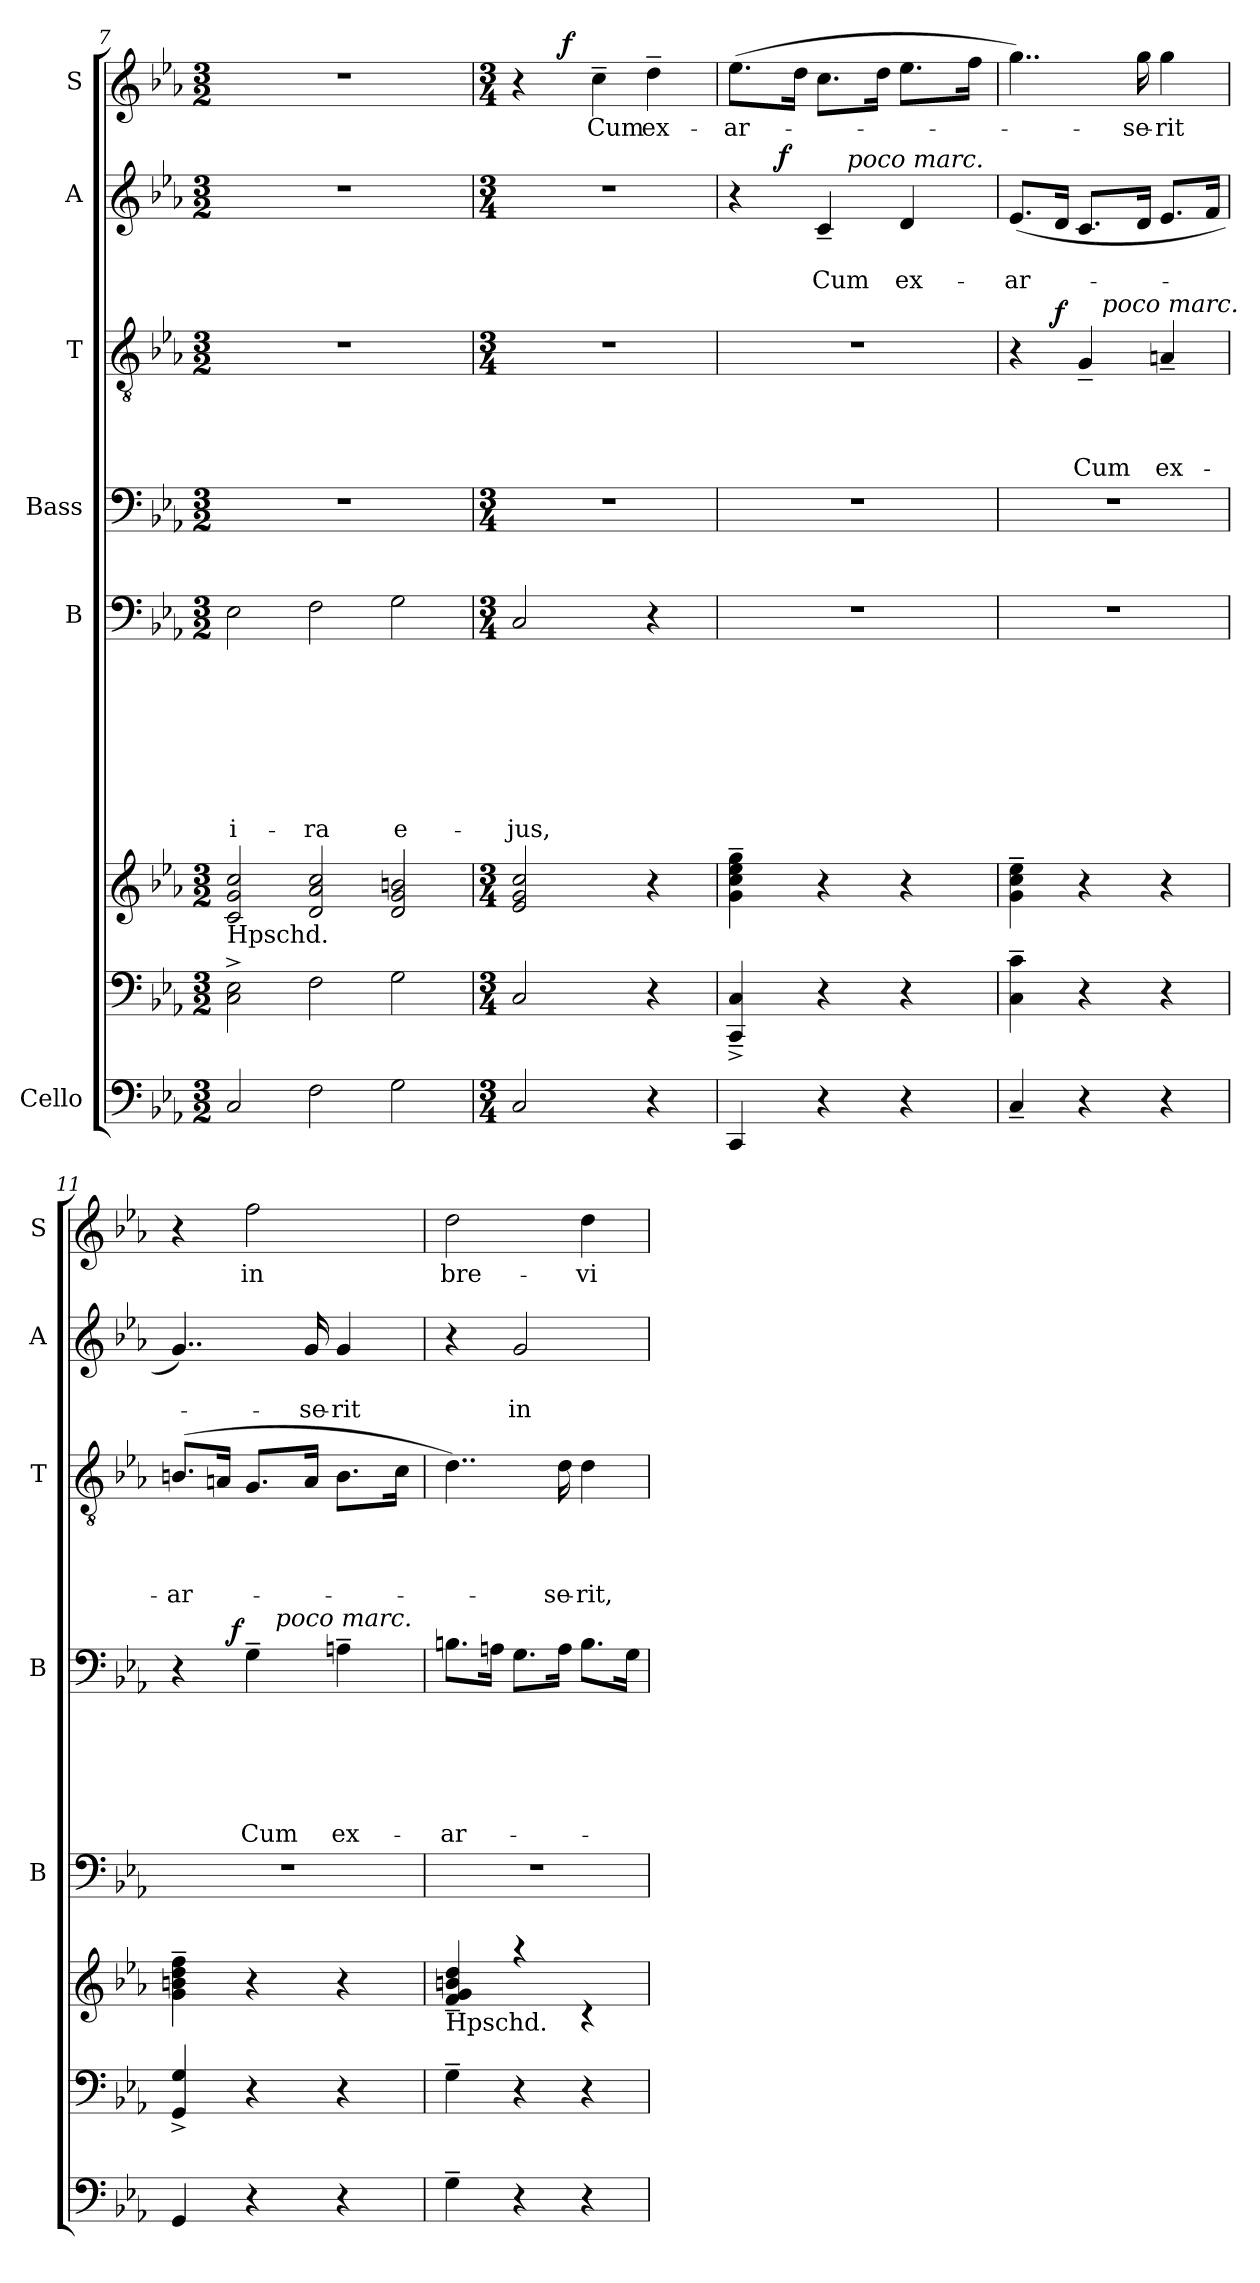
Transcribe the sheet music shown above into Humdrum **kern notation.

**kern	**kern	**kern	**kern	**text	**text	**text	**text	**text	**text	**text	**text	**kern	**text	**text	**text	**text	**text	**text	**dynam	**kern	**text	**text	**text	**text	**dynam	**kern	**text	**text	**dynam	**kern	**text	**dynam
*part8	*part7	*part6	*part5	*part5	*part5	*part5	*part5	*part5	*part5	*part5	*part5	*part4	*part4	*part4	*part4	*part4	*part4	*part4	*part4	*part3	*part3	*part3	*part3	*part3	*part3	*part2	*part2	*part2	*part2	*part1	*part1	*part1
*staff8	*staff7	*staff6	*staff5	*staff5	*staff5	*staff5	*staff5	*staff5	*staff5	*staff5	*staff5	*staff4	*staff4	*staff4	*staff4	*staff4	*staff4	*staff4	*staff4	*staff3	*staff3	*staff3	*staff3	*staff3	*staff3	*staff2	*staff2	*staff2	*staff2	*staff1	*staff1	*staff1
*I"Cello	*	*	*I"B	*	*	*	*	*	*	*	*	*I"Bass	*	*	*	*	*	*	*	*I"T	*	*	*	*	*	*I"A	*	*	*	*I"S	*	*
*	*	*	*I'B	*	*	*	*	*	*	*	*	*I'B	*	*	*	*	*	*	*	*I'T	*	*	*	*	*	*I'A	*	*	*	*I'S	*	*
!!LO:PB:g=z
*clefF4	*clefF4	*clefG2	*clefF4	*	*	*	*	*	*	*	*	*clefF4	*	*	*	*	*	*	*	*clefGv2	*	*	*	*	*	*clefG2	*	*	*	*clefG2	*	*
*k[b-e-a-]	*k[b-e-a-]	*k[b-e-a-]	*k[b-e-a-]	*	*	*	*	*	*	*	*	*k[b-e-a-]	*	*	*	*	*	*	*	*k[b-e-a-]	*	*	*	*	*	*k[b-e-a-]	*	*	*	*k[b-e-a-]	*	*
*E-:	*E-:	*E-:	*E-:	*	*	*	*	*	*	*	*	*E-:	*	*	*	*	*	*	*	*E-:	*	*	*	*	*	*E-:	*	*	*	*E-:	*	*
*M3/2	*M3/2	*M3/2	*M3/2	*	*	*	*	*	*	*	*	*M3/2	*	*	*	*	*	*	*	*M3/2	*	*	*	*	*	*M3/2	*	*	*	*M3/2	*	*
=7	=7	=7	=7	=7	=7	=7	=7	=7	=7	=7	=7	=7	=7	=7	=7	=7	=7	=7	=7	=7	=7	=7	=7	=7	=7	=7	=7	=7	=7	=7	=7	=7
!	!	!LO:TX:b:t=Hpschd.	!	!	!	!	!	!	!	!	!	!	!	!	!	!	!	!	!	!	!	!	!	!	!	!	!	!	!	!	!	!
!	!	!	!	!	!	!	!	!	!	!	!LO:LY:b	!LO:N:vis=1	!	!	!	!	!	!	!	!LO:N:vis=1	!	!	!	!	!	!LO:N:vis=1	!	!	!	!LO:N:vis=1	!	!
2C/	2C\^> 2E-\^>	2c/ 2g/ 2cc/	2E-\	.	.	.	.	.	.	.	i-	1.r	.	.	.	.	.	.	.	1.r	.	.	.	.	.	1.r	.	.	.	1.r	.	.
!	!	!	!	!	!	!	!	!	!	!	!LO:LY:b	!	!	!	!	!	!	!	!	!	!	!	!	!	!	!	!	!	!	!	!	!
2F\	2F\	2d/ 2a-/ 2cc/	2F\	.	.	.	.	.	.	.	-ra	.	.	.	.	.	.	.	.	.	.	.	.	.	.	.	.	.	.	.	.	.
!	!	!	!	!	!	!	!	!	!	!	!LO:LY:b	!	!	!	!	!	!	!	!	!	!	!	!	!	!	!	!	!	!	!	!	!
2G\	2G\	2d/ 2g/ 2bn/	2G\	.	.	.	.	.	.	.	e-	.	.	.	.	.	.	.	.	.	.	.	.	.	.	.	.	.	.	.	.	.
=8	=8	=8	=8	=8	=8	=8	=8	=8	=8	=8	=8	=8	=8	=8	=8	=8	=8	=8	=8	=8	=8	=8	=8	=8	=8	=8	=8	=8	=8	=8	=8	=8
*M3/4	*M3/4	*M3/4	*M3/4	*	*	*	*	*	*	*	*	*M3/4	*	*	*	*	*	*	*	*M3/4	*	*	*	*	*	*M3/4	*	*	*	*M3/4	*	*
!	!	!	!	!	!	!	!	!	!	!	!LO:LY:b	!LO:N:vis=1	!	!	!	!	!	!	!	!LO:N:vis=1	!	!	!	!	!	!LO:N:vis=1	!	!	!	!	!	!
*	*	*	*	*	*	*	*	*	*	*	*	*	*	*	*	*	*	*	*	*	*	*	*	*	*	*	*	*	*	*^	*	*
2C/	2C/	2e-/ 2g/ 2cc/	2C/	.	.	.	.	.	.	.	-jus,	2.r	.	.	.	.	.	.	.	2.r	.	.	.	.	.	2.r	.	.	.	4r	8ryy	.	.
.	.	.	.	.	.	.	.	.	.	.	.	.	.	.	.	.	.	.	.	.	.	.	.	.	.	.	.	.	.	.	32ryy	.	.
!	!	!	!	!	!	!	!	!	!	!	!	!	!	!	!	!	!	!	!	!	!	!	!	!	!	!	!	!	!	!	!	!	!LO:DY:a
.	.	.	.	.	.	.	.	.	.	.	.	.	.	.	.	.	.	.	.	.	.	.	.	.	.	.	.	.	.	.	2ryy	.	f
!	!	!	!	!	!	!	!	!	!	!	!	!	!	!	!	!	!	!	!	!	!	!	!	!	!	!	!	!	!	!	!	!LO:LY:b	!
.	.	.	.	.	.	.	.	.	.	.	.	.	.	.	.	.	.	.	.	.	.	.	.	.	.	.	.	.	.	4cc~>\	.	Cum	.
!	!	!	!	!	!	!	!	!	!	!	!	!	!	!	!	!	!	!	!	!	!	!	!	!	!	!	!	!	!	!	!	!LO:LY:b	!
4r	4r	4r	4r	.	.	.	.	.	.	.	.	.	.	.	.	.	.	.	.	.	.	.	.	.	.	.	.	.	.	4dd~>\	.	ex-	.
.	.	.	.	.	.	.	.	.	.	.	.	.	.	.	.	.	.	.	.	.	.	.	.	.	.	.	.	.	.	.	16.ryy	.	.
=9	=9	=9	=9	=9	=9	=9	=9	=9	=9	=9	=9	=9	=9	=9	=9	=9	=9	=9	=9	=9	=9	=9	=9	=9	=9	=9	=9	=9	=9	=9	=9	=9	=9
!	!	!	!LO:N:vis=1	!	!	!	!	!	!	!	!	!LO:N:vis=1	!	!	!	!	!	!	!	!LO:N:vis=1	!	!	!	!	!	!	!	!	!	!	!	!LO:LY:b	!
*	*	*	*	*	*	*	*	*	*	*	*	*	*	*	*	*	*	*	*	*	*	*	*	*	*	*^	*	*	*	*	*	*	*
*	*	*	*	*	*	*	*	*	*	*	*	*	*	*	*	*	*	*	*	*	*	*	*	*	*	*	*^	*	*	*	*v	*v	*	*
4CC/	4CC/^<~< 4C/^<~<	4g\~> 4cc\~> 4ee-\~> 4gg\~>	2.r	.	.	.	.	.	.	.	.	2.r	.	.	.	.	.	.	.	2.r	.	.	.	.	.	4r	8ryy	4ryy	.	.	.	(>8.ee-\L	-ar-	.
.	.	.	.	.	.	.	.	.	.	.	.	.	.	.	.	.	.	.	.	.	.	.	.	.	.	.	32ryy	.	.	.	.	.	.	.
!	!	!	!	!	!	!	!	!	!	!	!	!	!	!	!	!	!	!	!	!	!	!	!	!	!	!	!	!	!	!	!LO:DY:a	!	!	!
.	.	.	.	.	.	.	.	.	.	.	.	.	.	.	.	.	.	.	.	.	.	.	.	.	.	.	2ryy	.	.	.	f	.	.	.
.	.	.	.	.	.	.	.	.	.	.	.	.	.	.	.	.	.	.	.	.	.	.	.	.	.	.	.	.	.	.	.	16dd\Jk	.	.
!	!	!	!	!	!	!	!	!	!	!	!	!	!	!	!	!	!	!	!	!	!	!	!	!	!	!	!	!	!	!LO:LY:b	!	!	!	!
4r	4r	4r	.	.	.	.	.	.	.	.	.	.	.	.	.	.	.	.	.	.	.	.	.	.	.	4c~</	.	16.ryy	.	Cum	.	8.cc\L	.	.
!	!	!	!	!	!	!	!	!	!	!	!	!	!	!	!	!	!	!	!	!	!	!	!	!	!	!	!	!LO:TX:a:i:t=poco marc.	!	!	!	!	!	!
.	.	.	.	.	.	.	.	.	.	.	.	.	.	.	.	.	.	.	.	.	.	.	.	.	.	.	.	4ryy	.	.	.	.	.	.
.	.	.	.	.	.	.	.	.	.	.	.	.	.	.	.	.	.	.	.	.	.	.	.	.	.	.	.	.	.	.	.	16dd\Jk	.	.
!	!	!	!	!	!	!	!	!	!	!	!	!	!	!	!	!	!	!	!	!	!	!	!	!	!	!	!	!	!	!LO:LY:b	!	!	!	!
4r	4r	4r	.	.	.	.	.	.	.	.	.	.	.	.	.	.	.	.	.	.	.	.	.	.	.	4d/	.	.	.	ex-	.	8.ee-\L	.	.
.	.	.	.	.	.	.	.	.	.	.	.	.	.	.	.	.	.	.	.	.	.	.	.	.	.	.	.	8ryy	.	.	.	.	.	.
.	.	.	.	.	.	.	.	.	.	.	.	.	.	.	.	.	.	.	.	.	.	.	.	.	.	.	16.ryy	.	.	.	.	.	.	.
.	.	.	.	.	.	.	.	.	.	.	.	.	.	.	.	.	.	.	.	.	.	.	.	.	.	.	.	.	.	.	.	16ff\Jk	.	.
.	.	.	.	.	.	.	.	.	.	.	.	.	.	.	.	.	.	.	.	.	.	.	.	.	.	.	.	32ryy	.	.	.	.	.	.
=10	=10	=10	=10	=10	=10	=10	=10	=10	=10	=10	=10	=10	=10	=10	=10	=10	=10	=10	=10	=10	=10	=10	=10	=10	=10	=10	=10	=10	=10	=10	=10	=10	=10	=10
!	!	!	!LO:N:vis=1	!	!	!	!	!	!	!	!	!LO:N:vis=1	!	!	!	!	!	!	!	!	!	!	!	!	!	!	!	!	!	!LO:LY:b	!	!	!	!
*	*	*	*	*	*	*	*	*	*	*	*	*	*	*	*	*	*	*	*	*^	*	*	*	*	*	*	*	*	*	*	*	*	*	*
*	*	*	*	*	*	*	*	*	*	*	*	*	*	*	*	*	*	*	*	*	*^	*	*	*	*	*	*v	*v	*v	*	*	*	*	*	*
4C~</	4C\~> 4c\~>	4g\~> 4cc\~> 4ee-\~>	2.r	.	.	.	.	.	.	.	.	2.r	.	.	.	.	.	.	.	4r	8.ryy	4ryy	.	.	.	.	.	(<8.e-/L	.	-ar-	.	4..gg\)	.	.
!	!	!	!	!	!	!	!	!	!	!	!	!	!	!	!	!	!	!	!	!	!	!	!	!	!	!	!LO:DY:a	!	!	!	!	!	!	!
.	.	.	.	.	.	.	.	.	.	.	.	.	.	.	.	.	.	.	.	.	2ryy	.	.	.	.	.	f	16d/Jk	.	.	.	.	.	.
!	!	!	!	!	!	!	!	!	!	!	!	!	!	!	!	!	!	!	!	!	!	!	!	!	!	!LO:LY:b	!	!	!	!	!	!	!	!
4r	4r	4r	.	.	.	.	.	.	.	.	.	.	.	.	.	.	.	.	.	4G~</	.	16ryy	.	.	.	Cum	.	8.c/L	.	.	.	.	.	.
!	!	!	!	!	!	!	!	!	!	!	!	!	!	!	!	!	!	!	!	!	!	!LO:TX:a:i:t=poco marc.	!	!	!	!	!	!	!	!	!	!	!	!
.	.	.	.	.	.	.	.	.	.	.	.	.	.	.	.	.	.	.	.	.	.	4..ryy	.	.	.	.	.	.	.	.	.	.	.	.
!	!	!	!	!	!	!	!	!	!	!	!	!	!	!	!	!	!	!	!	!	!	!	!	!	!	!	!	!	!	!	!	!	!LO:LY:b	!
.	.	.	.	.	.	.	.	.	.	.	.	.	.	.	.	.	.	.	.	.	.	.	.	.	.	.	.	16d/Jk	.	.	.	16gg\	-se-	.
!	!	!	!	!	!	!	!	!	!	!	!	!	!	!	!	!	!	!	!	!	!	!	!	!	!	!LO:LY:b	!	!	!	!	!	!	!LO:LY:b	!
4r	4r	4r	.	.	.	.	.	.	.	.	.	.	.	.	.	.	.	.	.	4An~</	.	.	.	.	.	ex-	.	8.e-/L	.	.	.	4gg\	-rit	.
.	.	.	.	.	.	.	.	.	.	.	.	.	.	.	.	.	.	.	.	.	16ryy	.	.	.	.	.	.	16f/Jk	.	.	.	.	.	.
=11	=11	=11	=11	=11	=11	=11	=11	=11	=11	=11	=11	=11	=11	=11	=11	=11	=11	=11	=11	=11	=11	=11	=11	=11	=11	=11	=11	=11	=11	=11	=11	=11	=11	=11
!	!	!	!LO:N:vis=1	!	!	!	!	!	!	!	!	!	!	!	!	!	!	!	!	!	!	!	!	!	!	!LO:LY:b	!	!	!	!	!	!	!	!
*	*	*	*	*	*	*	*	*	*	*	*	*^	*	*	*	*	*	*	*	*	*	*	*	*	*	*	*	*	*	*	*	*	*	*
*	*	*	*	*	*	*	*	*	*	*	*	*	*^	*	*	*	*	*	*	*	*v	*v	*v	*	*	*	*	*	*	*	*	*	*	*	*
4GG/	4GG/^< 4G/^<	4g\~> 4bn\~> 4dd\~> 4ff\~>	2.r	.	.	.	.	.	.	.	.	4r	8..ryy	4ryy	.	.	.	.	.	.	.	(>8.Bn/L	.	.	.	-ar-	.	4..g/)	.	.	.	4r	.	.
.	.	.	.	.	.	.	.	.	.	.	.	.	.	.	.	.	.	.	.	.	.	16An/Jk	.	.	.	.	.	.	.	.	.	.	.	.
!	!	!	!	!	!	!	!	!	!	!	!	!	!	!	!	!	!	!	!	!	!LO:DY:a	!	!	!	!	!	!	!	!	!	!	!	!	!
.	.	.	.	.	.	.	.	.	.	.	.	.	2ryy	.	.	.	.	.	.	.	f	.	.	.	.	.	.	.	.	.	.	.	.	.
!	!	!	!	!	!	!	!	!	!	!	!	!	!	!	!	!	!	!	!	!LO:LY:b	!	!	!	!	!	!	!	!	!	!	!	!	!LO:LY:b	!
4r	4r	4r	.	.	.	.	.	.	.	.	.	4G~>\	.	16.ryy	.	.	.	.	.	Cum	.	8.G/L	.	.	.	.	.	.	.	.	.	2ff\	in	.
!	!	!	!	!	!	!	!	!	!	!	!	!	!	!LO:TX:a:i:t=poco marc.	!	!	!	!	!	!	!	!	!	!	!	!	!	!	!	!	!	!	!	!
.	.	.	.	.	.	.	.	.	.	.	.	.	.	4ryy	.	.	.	.	.	.	.	.	.	.	.	.	.	.	.	.	.	.	.	.
!	!	!	!	!	!	!	!	!	!	!	!	!	!	!	!	!	!	!	!	!	!	!	!	!	!	!	!	!	!	!LO:LY:b	!	!	!	!
.	.	.	.	.	.	.	.	.	.	.	.	.	.	.	.	.	.	.	.	.	.	16A/Jk	.	.	.	.	.	16g/	.	-se-	.	.	.	.
!	!	!	!	!	!	!	!	!	!	!	!	!	!	!	!	!	!	!	!	!LO:LY:b	!	!	!	!	!	!	!	!	!	!LO:LY:b	!	!	!	!
4r	4r	4r	.	.	.	.	.	.	.	.	.	4An~>\	.	.	.	.	.	.	.	ex-	.	8.B\L	.	.	.	.	.	4g/	.	-rit	.	.	.	.
.	.	.	.	.	.	.	.	.	.	.	.	.	.	8ryy	.	.	.	.	.	.	.	.	.	.	.	.	.	.	.	.	.	.	.	.
.	.	.	.	.	.	.	.	.	.	.	.	.	.	.	.	.	.	.	.	.	.	16c\Jk	.	.	.	.	.	.	.	.	.	.	.	.
.	.	.	.	.	.	.	.	.	.	.	.	.	32ryy	32ryy	.	.	.	.	.	.	.	.	.	.	.	.	.	.	.	.	.	.	.	.
!!LO:PB:g=z
=12	=12	=12	=12	=12	=12	=12	=12	=12	=12	=12	=12	=12	=12	=12	=12	=12	=12	=12	=12	=12	=12	=12	=12	=12	=12	=12	=12	=12	=12	=12	=12	=12	=12	=12
*	*	*^	*	*	*	*	*	*	*	*	*	*	*	*	*	*	*	*	*	*	*	*	*	*	*	*	*	*	*	*	*	*	*	*
!	!	!LO:TX:b:t=Hpschd.	!	!	!	!	!	!	!	!	!	!	!	!	!	!	!	!	!	!	!	!	!	!	!	!	!	!	!	!	!	!	!	!	!
!	!	!	!	!LO:N:vis=1	!	!	!	!	!	!	!	!	!	!	!	!	!	!	!	!	!LO:LY:b	!	!	!	!	!	!	!	!	!	!	!	!	!LO:LY:b	!
*	*	*	*	*	*	*	*	*	*	*	*	*	*v	*v	*v	*	*	*	*	*	*	*	*	*	*	*	*	*	*	*	*	*	*	*	*
4G~>\	4G~>\	4f/~> 4g/~> 4bn/~> 4dd/~>	2ryy	2.r	.	.	.	.	.	.	.	.	8.Bn\L	.	.	.	.	.	-ar-	.	4..d\)	.	.	.	.	.	4r	.	.	.	2dd\	bre-	.
.	.	.	.	.	.	.	.	.	.	.	.	.	16An\Jk	.	.	.	.	.	.	.	.	.	.	.	.	.	.	.	.	.	.	.	.
!	!	!	!	!	!	!	!	!	!	!	!	!	!	!	!	!	!	!	!	!	!	!	!	!	!	!	!	!	!LO:LY:b	!	!	!	!
4r	4r	4raa	.	.	.	.	.	.	.	.	.	.	8.G\L	.	.	.	.	.	.	.	.	.	.	.	.	.	2g/	.	in	.	.	.	.
!	!	!	!	!	!	!	!	!	!	!	!	!	!	!	!	!	!	!	!	!	!	!	!	!	!LO:LY:b	!	!	!	!	!	!	!	!
.	.	.	.	.	.	.	.	.	.	.	.	.	16A\Jk	.	.	.	.	.	.	.	16d\	.	.	.	-se-	.	.	.	.	.	.	.	.
!	!	!	!	!	!	!	!	!	!	!	!	!	!	!	!	!	!	!	!	!	!	!	!	!	!LO:LY:b	!	!	!	!	!	!	!LO:LY:b	!
4r	4r	4ryy	4rc	.	.	.	.	.	.	.	.	.	8.B\L	.	.	.	.	.	.	.	4d\	.	.	.	-rit,	.	.	.	.	.	4dd\	-vi	.
.	.	.	.	.	.	.	.	.	.	.	.	.	16G\Jk	.	.	.	.	.	.	.	.	.	.	.	.	.	.	.	.	.	.	.	.
*	*	*v	*v	*	*	*	*	*	*	*	*	*	*	*	*	*	*	*	*	*	*	*	*	*	*	*	*	*	*	*	*	*	*
=	=	=	=	=	=	=	=	=	=	=	=	=	=	=	=	=	=	=	=	=	=	=	=	=	=	=	=	=	=	=	=	=
*-	*-	*-	*-	*-	*-	*-	*-	*-	*-	*-	*-	*-	*-	*-	*-	*-	*-	*-	*-	*-	*-	*-	*-	*-	*-	*-	*-	*-	*-	*-	*-	*-
